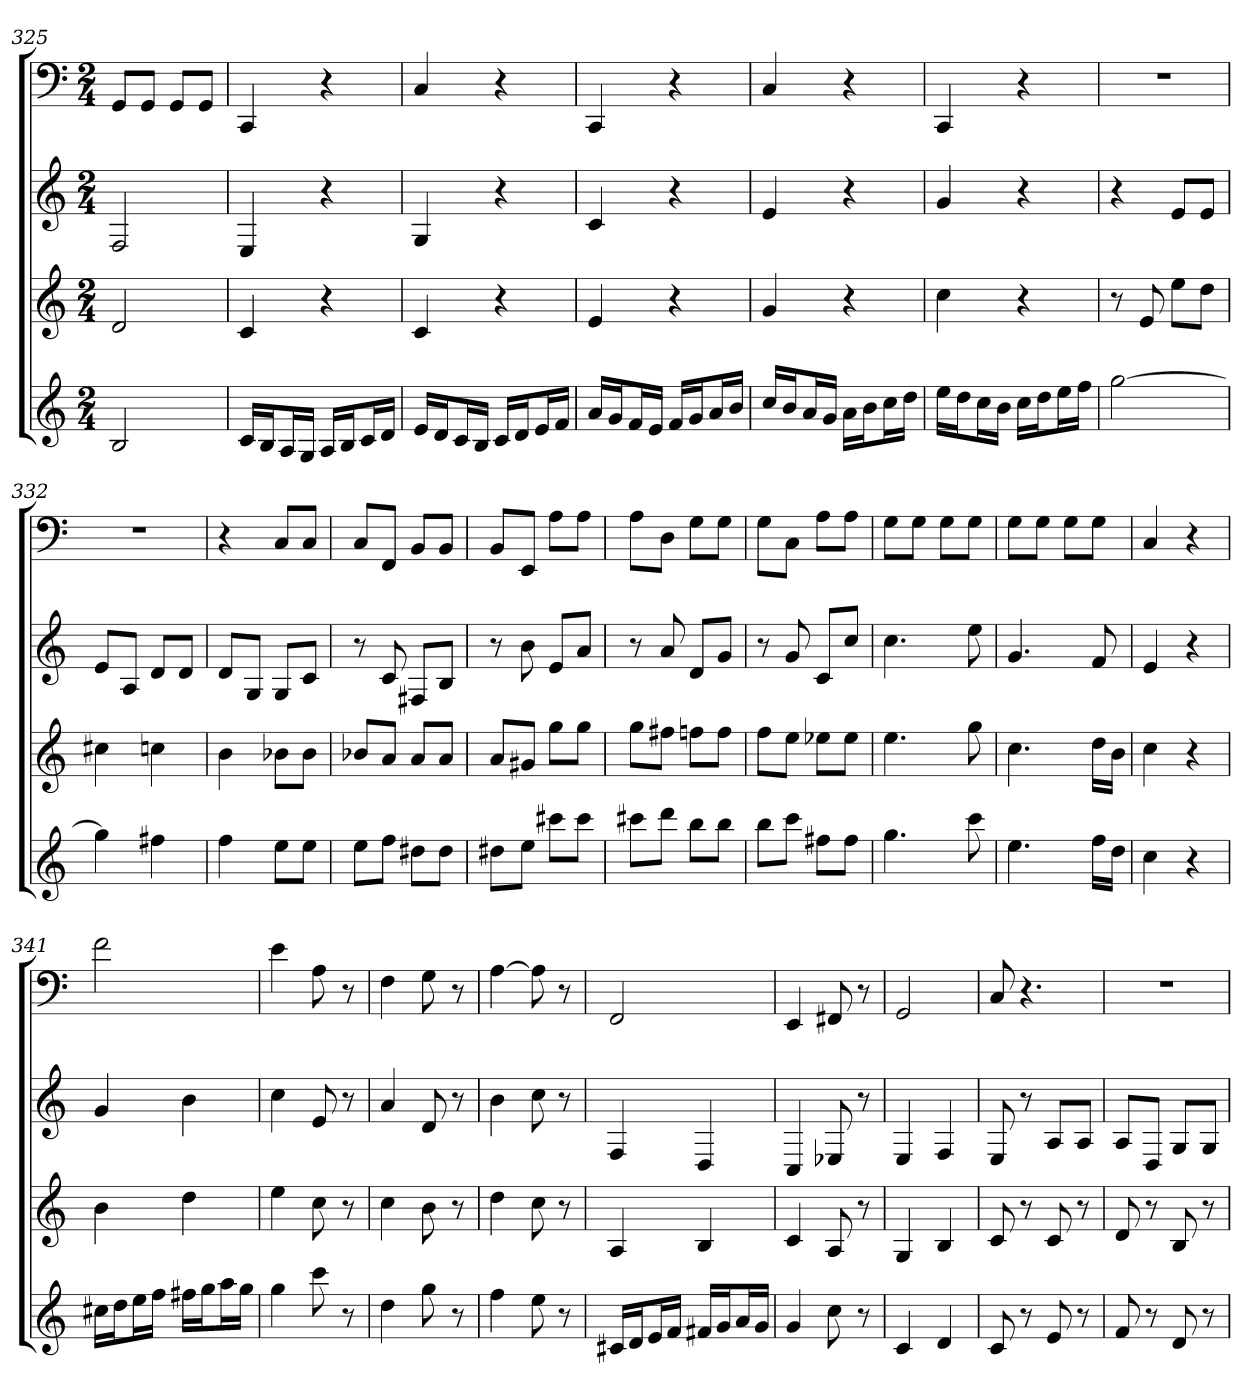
**kern	**kern	**kern	**kern
*part4	*part3	*part2	*part1
*staff4	*staff3	*staff2	*staff1
*k[]	*k[]	*k[]	*k[]
*C:	*C:	*C:	*C:
*M2/4	*M2/4	*M2/4	*M2/4
=325	=325	=325	=325
2B	2d	2F	8GGL
.	.	.	8GGJ
.	.	.	8GGL
.	.	.	8GGJ
=326	=326	=326	=326
16cLL	4c	4E	4CC
16BJ	.	.	.
16AL	.	.	.
16GJJ	.	.	.
16ALL	4r	4r	4r
16BJ	.	.	.
16cL	.	.	.
16dJJ	.	.	.
=327	=327	=327	=327
16eLL	4c	4G	4C
16dJ	.	.	.
16cL	.	.	.
16BJJ	.	.	.
16cLL	4r	4r	4r
16dJ	.	.	.
16eL	.	.	.
16fJJ	.	.	.
=328	=328	=328	=328
16aLL	4e	4c	4CC
16gJ	.	.	.
16fL	.	.	.
16eJJ	.	.	.
16fLL	4r	4r	4r
16gJ	.	.	.
16aL	.	.	.
16bJJ	.	.	.
=329	=329	=329	=329
16ccLL	4g	4e	4C
16bJ	.	.	.
16aL	.	.	.
16gJJ	.	.	.
16aLL	4r	4r	4r
16bJ	.	.	.
16ccL	.	.	.
16ddJJ	.	.	.
=330	=330	=330	=330
16eeLL	4cc	4g	4CC
16ddJ	.	.	.
16ccL	.	.	.
16bJJ	.	.	.
16ccLL	4r	4r	4r
16ddJ	.	.	.
16eeL	.	.	.
16ffJJ	.	.	.
=331	=331	=331	=331
[2gg	8r	4r	2r
.	8e	.	.
.	8eeL	8eL	.
.	8ddJ	8eJ	.
=332	=332	=332	=332
4gg]	4cc#X	8eL	2r
.	.	8AJ	.
4ff#X	4ccn	8dL	.
.	.	8dJ	.
=333	=333	=333	=333
4ff	4b	8dL	4r
.	.	8GJ	.
8eeL	8b-XL	8GL	8CL
8eeJ	8b-J	8cJ	8CJ
=334	=334	=334	=334
8eeL	8b-XL	8r	8CL
8ffJ	8aJ	8c	8FFJ
8dd#XL	8aL	8F#XL	8BBL
8dd#J	8aJ	8BJ	8BBJ
=335	=335	=335	=335
8dd#XL	8aL	8r	8BBL
8eeJ	8g#XJ	8b	8EEJ
8ccc#XL	8ggL	8eL	8AL
8ccc#J	8ggJ	8aJ	8AJ
=336	=336	=336	=336
8ccc#XL	8ggL	8r	8AL
8dddJ	8ff#XJ	8a	8DJ
8bbL	8ffnL	8dL	8GL
8bbJ	8ffJ	8gJ	8GJ
=337	=337	=337	=337
8bbL	8ffL	8r	8GL
8cccJ	8eeJ	8g	8CJ
8ff#XL	8ee-XL	8cL	8AL
8ff#J	8ee-J	8ccJ	8AJ
=338	=338	=338	=338
4.gg	4.ee	4.cc	8GL
.	.	.	8GJ
.	.	.	8GL
8ccc	8gg	8ee	8GJ
=339	=339	=339	=339
4.ee	4.cc	4.g	8GL
.	.	.	8GJ
.	.	.	8GL
16ffLL	16ddLL	8f	8GJ
16ddJJ	16bJJ	.	.
=340	=340	=340	=340
4cc	4cc	4e	4C
4r	4r	4r	4r
=341	=341	=341	=341
16cc#XLL	4b	4g	2f
16ddJ	.	.	.
16eeL	.	.	.
16ffJJ	.	.	.
16ff#XLL	4dd	4b	.
16ggJ	.	.	.
16aaL	.	.	.
16ggJJ	.	.	.
=342	=342	=342	=342
4gg	4ee	4cc	4e
8ccc	8cc	8e	8A
8r	8r	8r	8r
=343	=343	=343	=343
4dd	4cc	4a	4F
8gg	8b	8d	8G
8r	8r	8r	8r
=344	=344	=344	=344
4ff	4dd	4b	[4A
8ee	8cc	8cc	8A]
8r	8r	8r	8r
=345	=345	=345	=345
16c#XLL	4A	4F	2FF
16dJ	.	.	.
16eL	.	.	.
16fJJ	.	.	.
16f#XLL	4B	4D	.
16gJ	.	.	.
16aL	.	.	.
16gJJ	.	.	.
=346	=346	=346	=346
4g	4c	4C	4EE
8cc	8A	8E-X	8FF#X
8r	8r	8r	8r
=347	=347	=347	=347
4c	4G	4E	2GG
4d	4B	4F	.
=348	=348	=348	=348
8c	8c	8E	8C
8r	8r	8r	4.r
8e	8c	8AL	.
8r	8r	8AJ	.
=349	=349	=349	=349
8f	8d	8AL	2r
8r	8r	8DJ	.
8d	8B	8GL	.
8r	8r	8GJ	.
=	=	=	=
*-	*-	*-	*-
